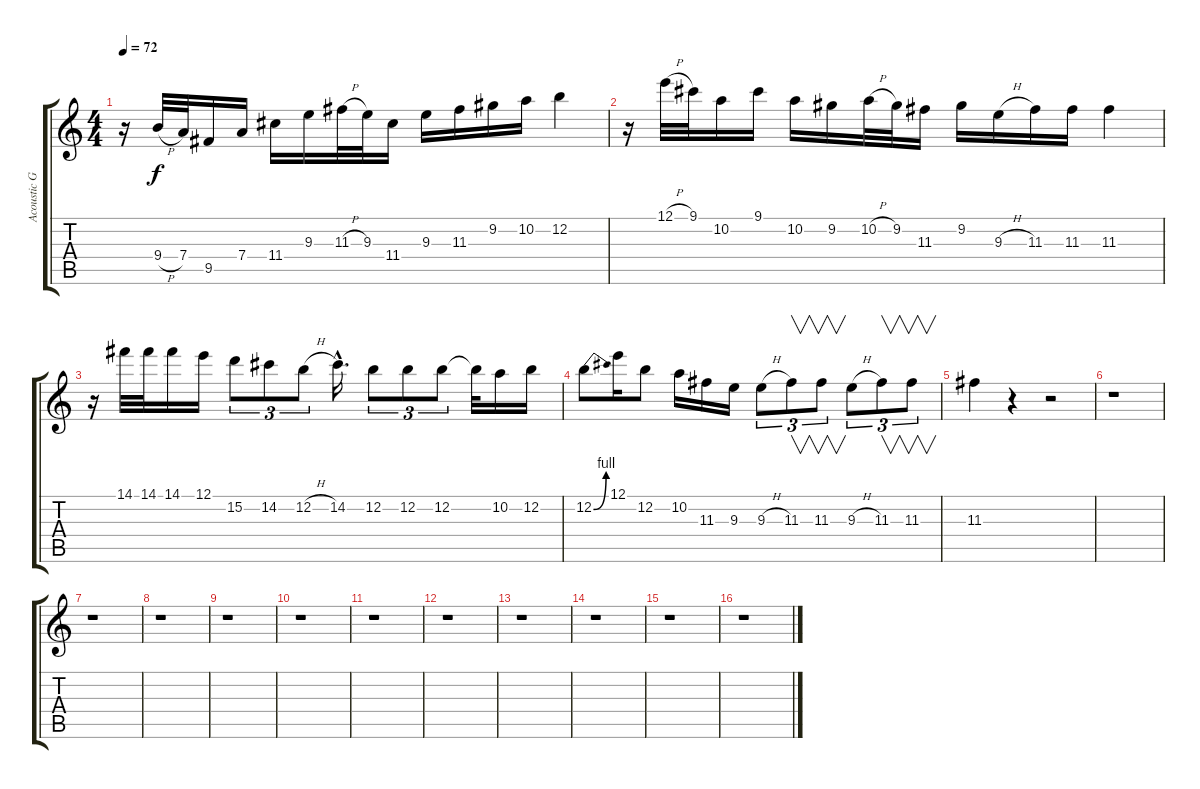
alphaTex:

\track ("Acoustic Guitar Solo " "Acoustic G") {instrument acousticguitarsteel}
\staff {score tabs}
\tuning (E4 B3 G3 D3 A2 E2) {hide}
\ts (4 4)
\tempo 72
\clef g2
\ks c
r.16{dy f} 9.4{h}.32 7.4.32 9.5.16 7.4.16 11.4.16 9.3.16 11.3{h}.32 9.3.32 11.4.16 9.3.16 11.3.16 9.2.16 10.2.16 12.2.4 |
r.16 12.1{h}.32 9.1.32 10.2.16 9.1.16 10.2.16 9.2.16 10.2{h}.32 9.2.32 11.3.16 9.2.16 9.3{h}.16 11.3.16 11.3.16 11.3.4 |
r.16 14.1.32 14.1.32 14.1.16 12.1.16 15.2.8{tu (3 2)} 14.2.8{tu (3 2)} 12.2{h}.8{tu (3 2)} 14.2{hac}.16{d} 12.2.8{tu (3 2)} 12.2.8{tu (3 2)} 12.2.8{tu (3 2)} 12.2{t}.32 10.2.16 12.2.16 |
12.2{be (bend 0 0 60 4)}.8 12.1.16 12.2.8 10.2.16 11.3.16 9.3.16 9.3{h}.8{tu (3 2)} 11.3.8{v tu (3 2)} 11.3.8{v tu (3 2)} 9.3{h}.8{tu (3 2)} 11.3.8{v tu (3 2)} 11.3.8{v tu (3 2)} |
11.3.4 r.4 r.2 |
r.1 |
r.1 |
r.1 |
r.1 |
r.1 |
r.1 |
r.1 |
r.1 |
r.1 |
r.1 |
r.1
